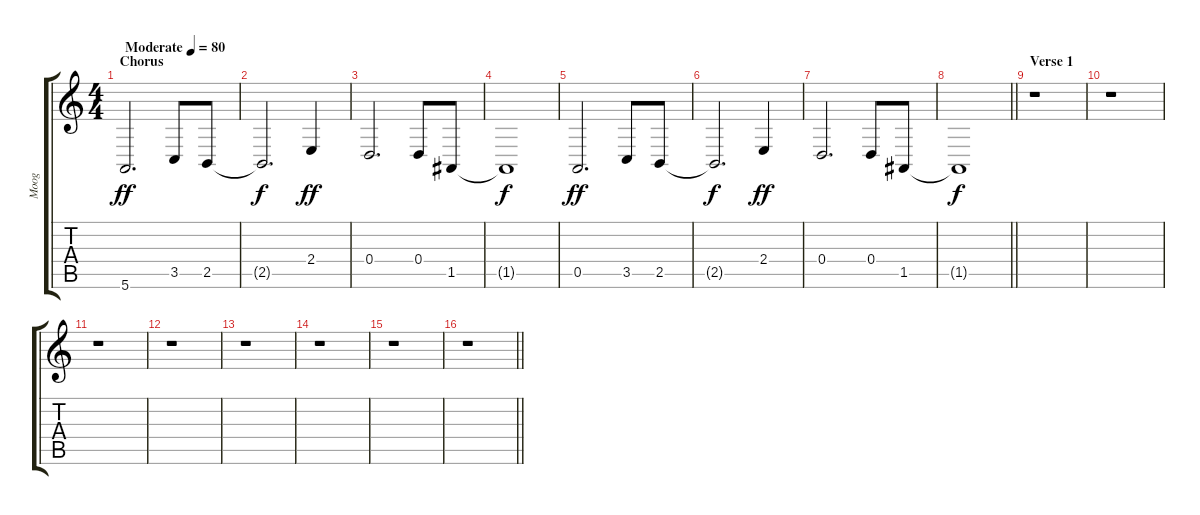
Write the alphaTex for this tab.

\track ("Moog" "Moog") {instrument lead2sawtooth}
\staff {score tabs}
\tuning (E4 B3 G3 D3 A2 E2) {hide}
\ts (4 4)
\section ("" "Chorus")
\tempo (80 "Moderate")
\clef g2
\ks c
5.6.2{d dy ff instrument lead2sawtooth} 3.5.8 2.5.8 |
2.5{t}.2{d dy f} 2.4.4{dy ff} |
0.4.2{d} 0.4.8 1.5.8 |
1.5{t}.1{dy f} |
0.5.2{d dy ff} 3.5.8 2.5.8 |
2.5{t}.2{d dy f} 2.4.4{dy ff} |
0.4.2{d} 0.4.8 1.5.8 |
\barLineRight lightlight
1.5{t}.1{dy f} |
\section ("" "Verse 1")
r.1 |
r.1 |
r.1 |
r.1 |
r.1 |
r.1 |
r.1 |
\barLineRight lightlight
r.1
